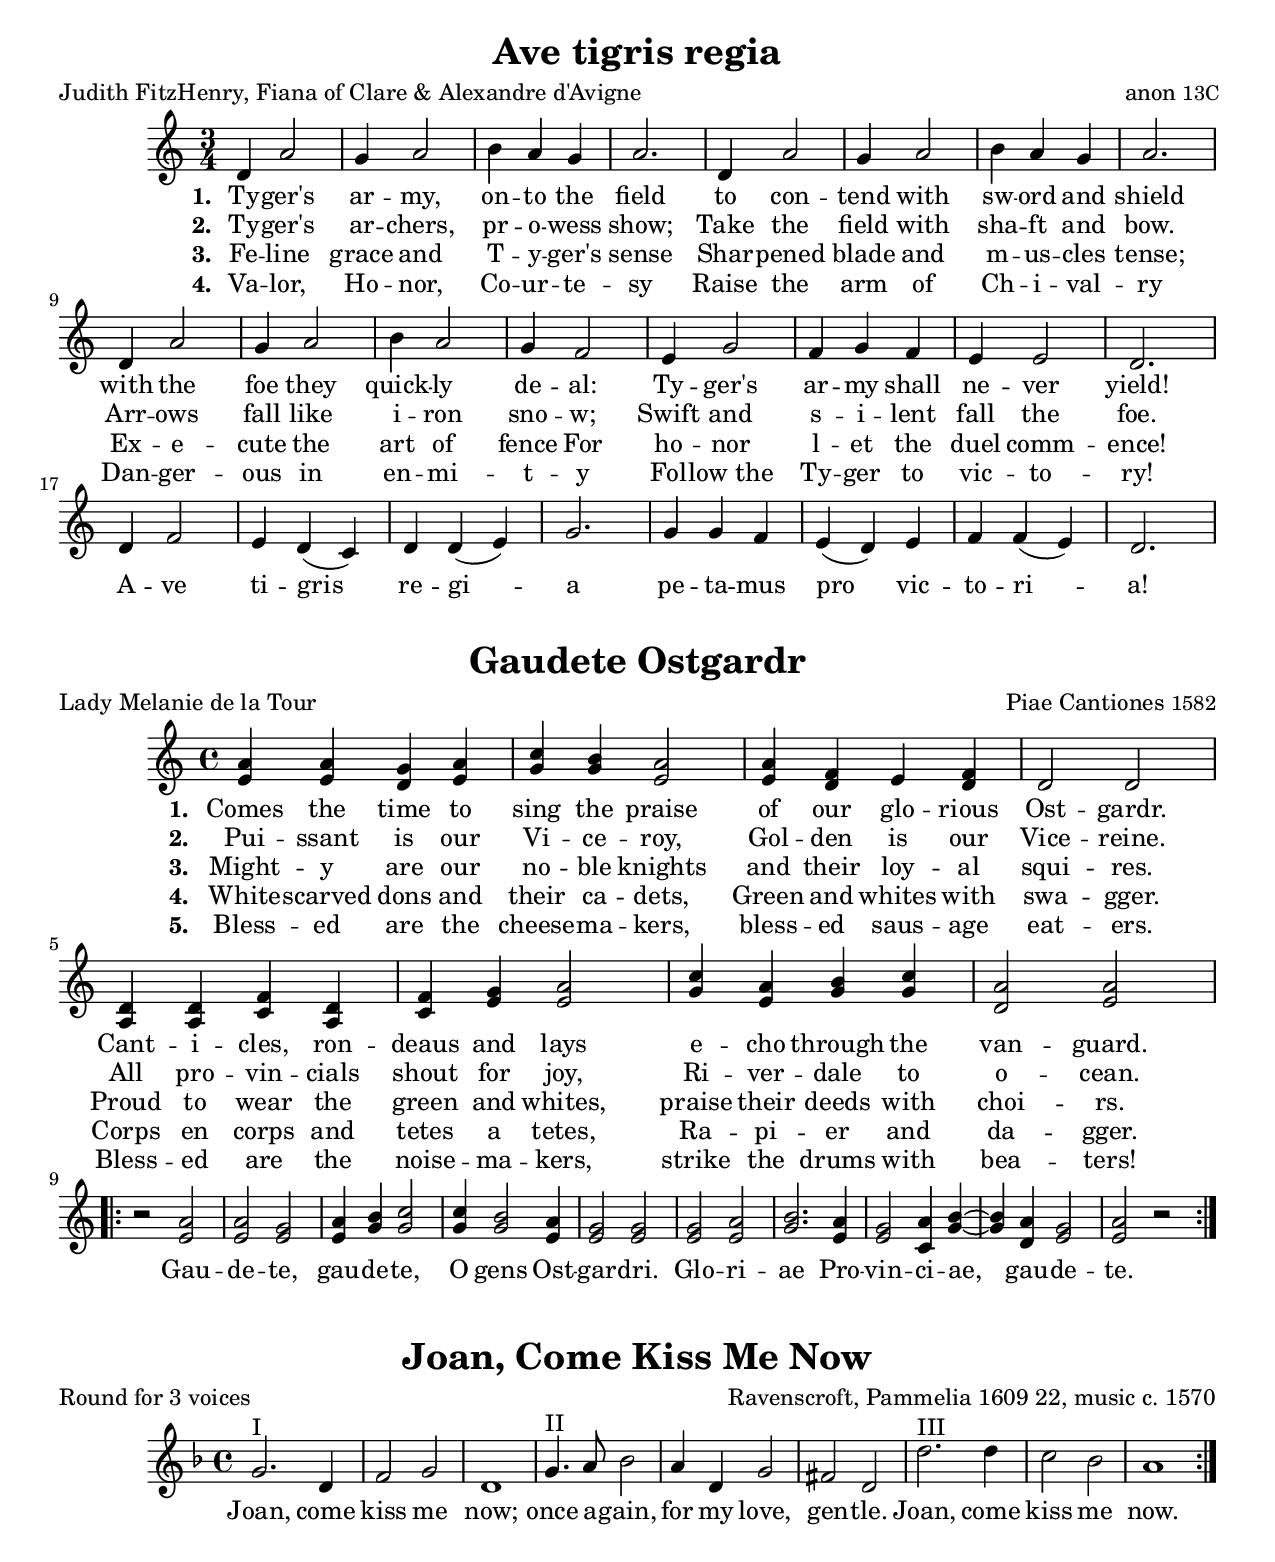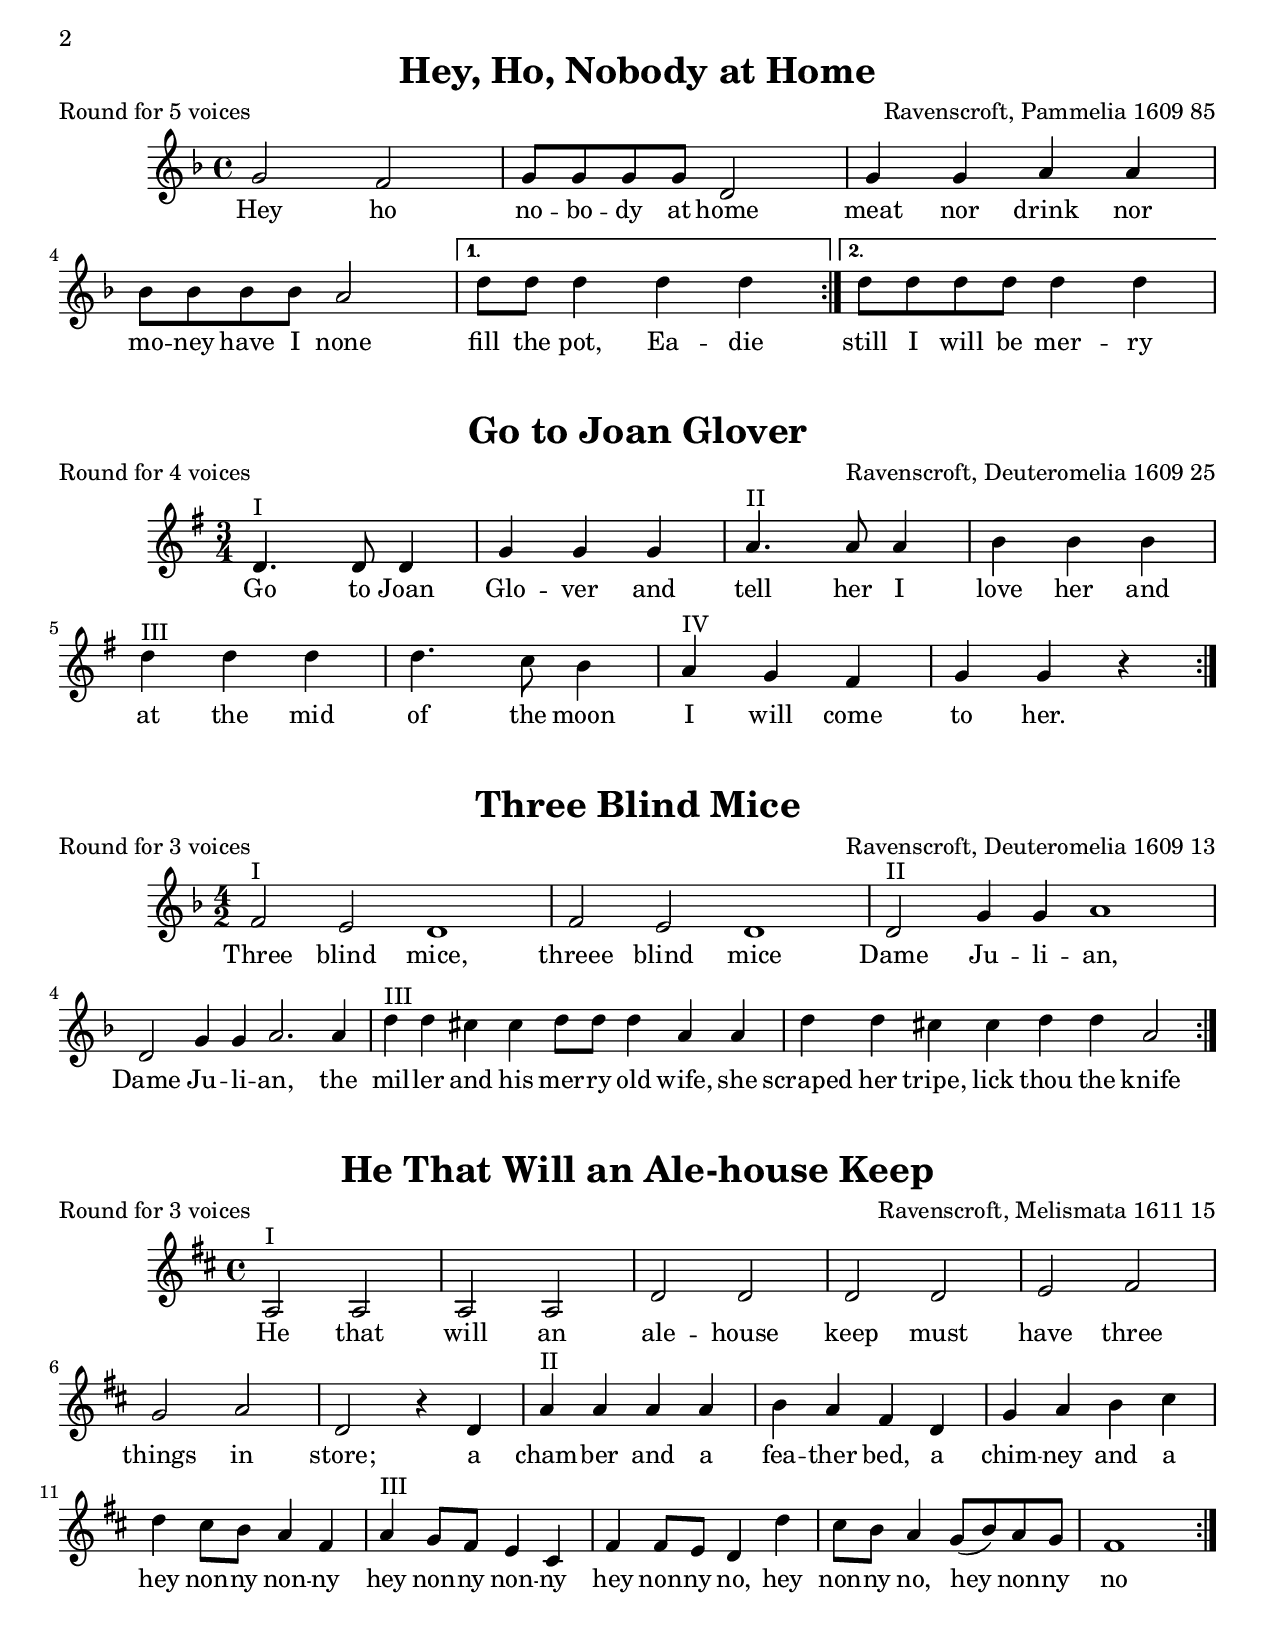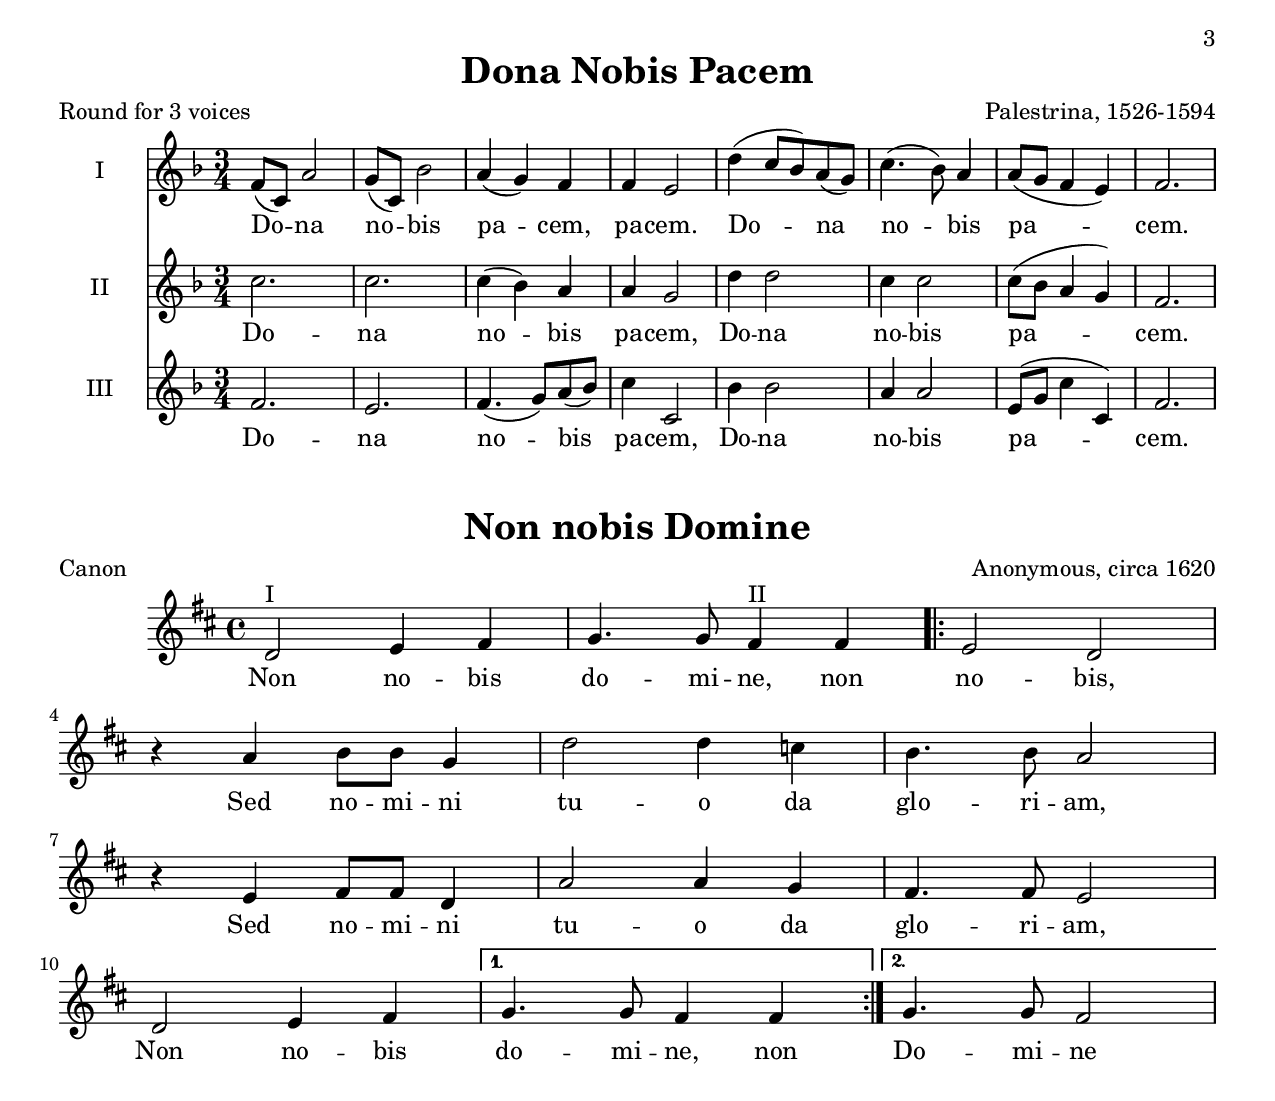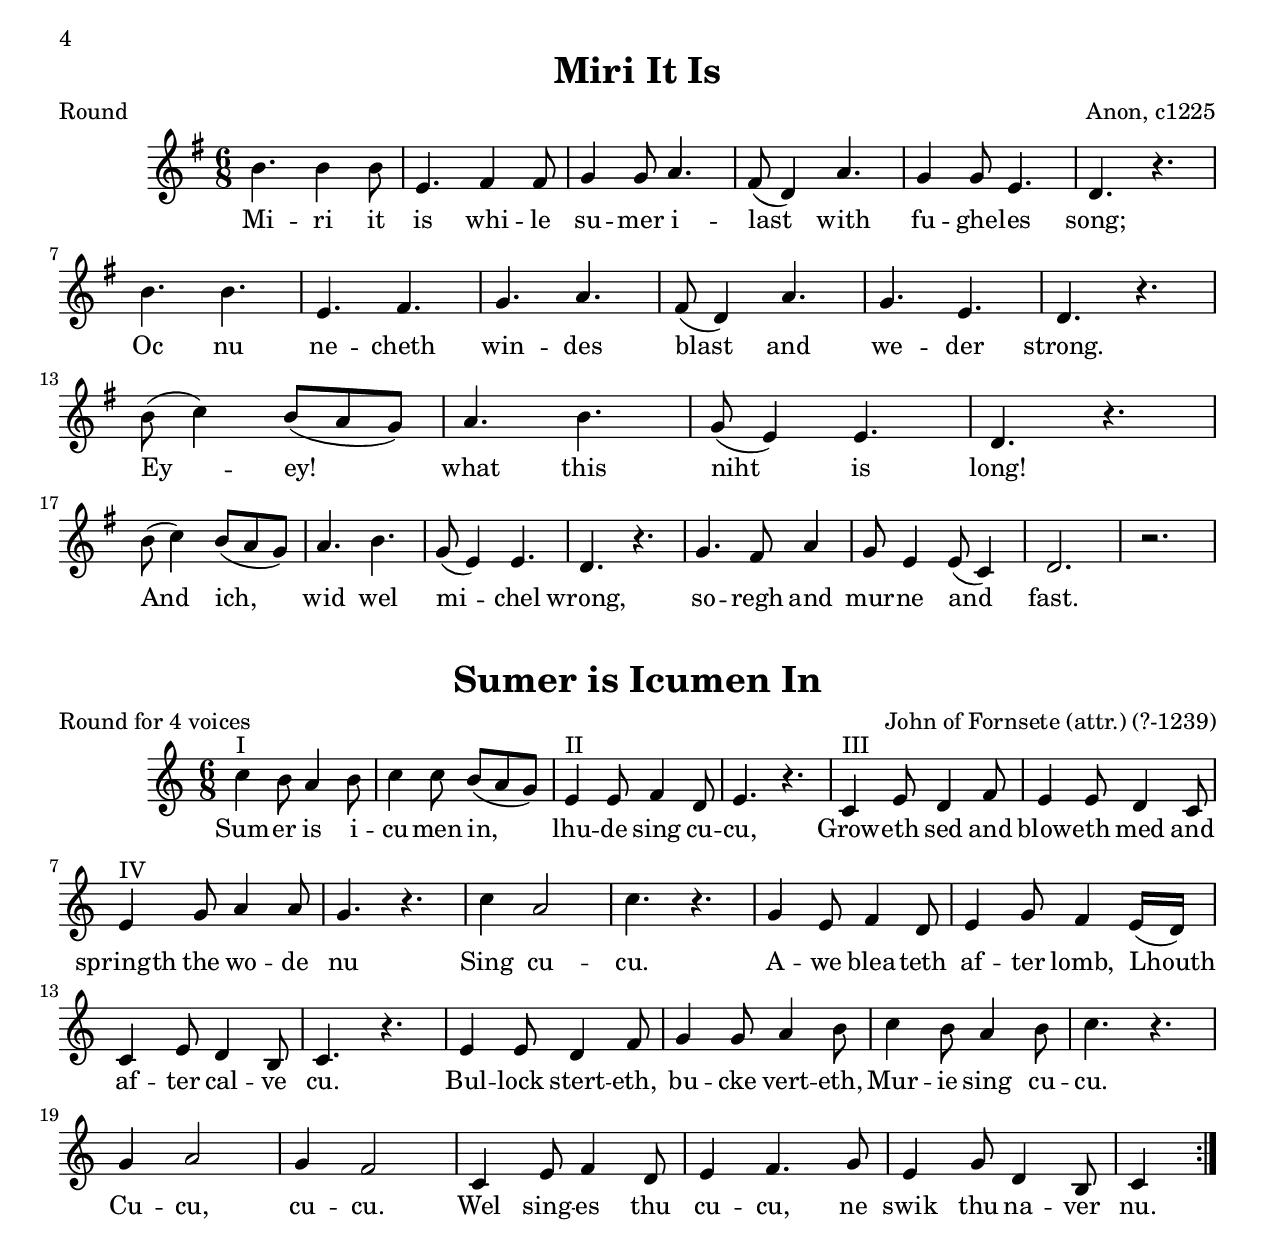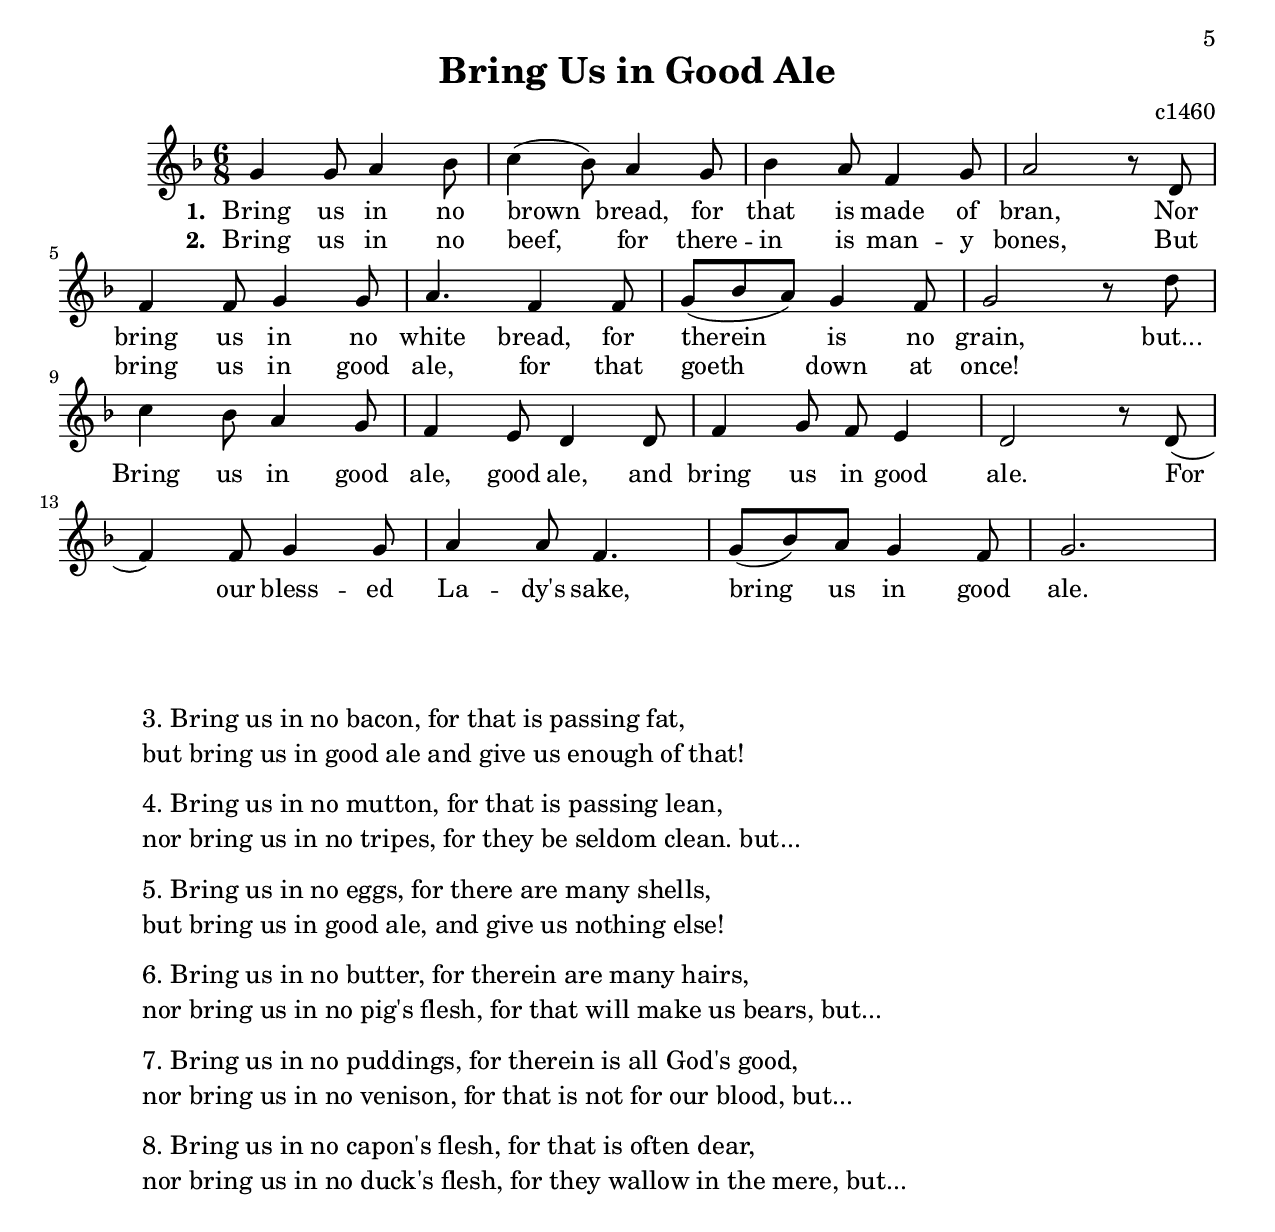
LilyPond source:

#(set-default-paper-size "letter")
\paper {
  print-all-headers = ##t
  ragged-bottom = ##t
}
\version "2.18.0"

\paper {
  print-all-headers = ##t
}

melody = \relative c' {
  \clef treble
  \key c \major
  \time 3/4
  
  d4 a'2 g4 a2 b4 a g a2.
  d,4 a'2 g4 a2 b4 a g a2.
  d,4 a'2 g4 a2 b4 a2 g4 f2
  e4 g2 f4 g f e e2 d2.
}

refrain = \relative c' {
  d4 f2 e4 d( c) d d( e) g2.
  g4 g f e( d) e f f( e) d2.
}

chorus = \lyricmode {
  A -- ve ti -- gris re -- gi -- a
  pe -- ta -- mus pro vic -- to -- ri -- a!
}

stanzaOne = { 
 \set stanza = #"1. "
 \lyricmode {
  Ty -- ger's ar -- my, on -- to the field
  to con -- tend with sw -- ord and shield
  with the foe they quick -- ly de -- al:
  Ty -- ger's ar -- my shall ne -- ver yield!
 }
}

stanzaTwo = { 
 \set stanza = #"2. "
 \lyricmode {
  Ty -- ger's ar -- chers, pr -- o -- wess show;
  Take the field with sha -- ft and bow.
  Arr -- ows fall like i -- ron sno -- w;
  Swift and s -- i -- lent fall the foe.
 }
}

stanzaThree = { 
 \set stanza = #"3. "
 \lyricmode {
  Fe -- line grace and T -- y -- ger's sense
  Shar -- pened blade and m -- us -- cles tense;
  Ex -- e -- cute the art of fence For
  ho -- nor l -- et the duel comm -- ence!
 }
}

stanzaFour = { 
 \set stanza = #"4. "
 \lyricmode {
  Va -- lor, Ho -- nor, Co -- ur -- te -- sy
  Raise the arm of Ch -- i -- val -- ry
  Dan -- ger -- ous in en -- mi -- t -- y
  Fol -- low_the Ty -- ger to vic -- to -- ry!
 }
}

\score{
  \header {
    title = "Ave tigris regia"
    poet = "Judith FitzHenry, Fiana of Clare & Alexandre d'Avigne"
    composer =  \markup { "anon" \small "13C" }
  }

  <<
    \new Voice = "one" {
      \melody
      \break
      \refrain
    }
    \new Lyrics \lyricsto "one" { \stanzaOne \chorus }
    \new Lyrics \lyricsto "one" { \stanzaTwo }
    \new Lyrics \lyricsto "one" { \stanzaThree }
    \new Lyrics \lyricsto "one" { \stanzaFour }
   >>
  \layout { }
  \midi { }
}


%{
Gaudete Ostgardr.  music traditional, lyrics by Lady Melanie de la Tour
%}


\version "2.12.3"

\paper {
  print-all-headers = ##t
}

melody = \relative c' {
  \clef treble
  \key c \major
  \time 4/4
  
  <e a>4 <e a> <d g> <e a> <g c> <g b> <e a>2 <e a>4 <d f> e <d f> d2 d
  <a d>4 <a d> <c f> <a d> <c f> <e g> <e a>2 <g c>4 <e a> <g b> <g c> <d a'>2 <e a>
}

refrain = \relative c' \repeat volta 2 {  
  r2 <e a> <e a> <e g> <e a>4 <g b> <g c>2 <g c>4 <g b>2 <e a>4 <e g>2 <e g>
  <e g> <e a> <g b>2. <e a>4 <e g>2 <c a'>4 <g' b>~ <g b> <d a'> <e g>2 <e a> r2
}

chorus = \lyricmode {
  Gau -- de -- te, gau -- de -- te, O gens Ost -- gar -- dri.
  Glo -- ri -- ae Pro -- vin -- ci -- ae, gau -- de -- te.
}

stanzaOne = { 
 \set stanza = #"1. "
 \lyricmode {
  Comes the time to sing the praise
  of our glo -- rious Ost -- gardr.
  Cant -- i -- cles, ron -- deaus and lays
  e -- cho through the van -- guard.
 }
}

stanzaTwo = { 
 \set stanza = #"2. "
 \lyricmode {
  Pui -- ssant is our Vi -- ce -- roy,
  Gol -- den is our Vice -- reine.
  All pro -- vin -- cials shout for joy,
  Ri -- ver -- dale to o -- cean.
 }
}

stanzaThree = { 
 \set stanza = #"3. "
 \lyricmode {
  Might -- y are our no -- ble knights
  and their loy -- al squi -- res.
  Proud to wear the green and whites,
  praise their deeds with choi -- rs.
 }
}

stanzaFour = { 
 \set stanza = #"4. "
 \lyricmode {
  White -- scarved dons and their ca -- dets,
  Green and whites with swa -- gger.
  Corps en corps and tetes a tetes,
  Ra -- pi -- er and da -- gger.
 }
}

stanzaFive = { 
 \set stanza = #"5. "
 \lyricmode {
  Bless -- ed are the cheese -- ma -- kers,
  bless -- ed saus -- age eat -- ers.
  Bless -- ed are the noise -- ma -- kers,
  strike the drums with bea -- ters!
 }
}

\score{
  <<
    \new Voice = "one" {
      \melody 
      \break 
      \refrain
    }
    \new Lyrics \lyricsto "one" { \stanzaOne \chorus }
    \new Lyrics \lyricsto "one" \stanzaTwo
    \new Lyrics \lyricsto "one" \stanzaThree
    \new Lyrics \lyricsto "one" \stanzaFour
    \new Lyrics \lyricsto "one" \stanzaFive
   >>
  \layout { }
  \midi { }
\header{
  title = "Gaudete Ostgardr"
  poet = "Lady Melanie de la Tour"
  composer =  \markup { "Piae Cantiones" \small "1582" }
}
}

%{
round
%}

\paper {
  print-all-headers = ##t
}

melody = \relative c'' {
    \clef treble
	\key f \major
 \repeat volta 2 {  
g2.^"I" d4 f2 g d1
g4.^"II" a8 bes2 a4 d, g2 fis d
d'2.^"III" d4 c2 bes a1
 }
}

verse = \lyricmode {
\repeat volta 2 { 
    Joan, come kiss me now;
    once a -- gain, for my love, gen -- tle.
    Joan, come kiss me now. }
  }

\score{
  <<
    \new Voice = "one" {
      \melody
    }
    \new Lyrics \lyricsto "one" { \verse }
   >>
\header{
  title = "Joan, Come Kiss Me Now"
  composer = "Ravenscroft, Pammelia 1609 22, music c. 1570"
  poet = "Round for 3 voices"
}
  \layout { }
  \midi { }
}

\version "2.18.2"  % necessary for upgrading to future LilyPond versions.



\pageBreak
%{
round
%}

\paper {
  print-all-headers = ##t
}

melody = \relative c'' {
    \clef treble
	\key f \major
 \repeat volta 2 {  
g2 f g8 g g g d2
g4 g a a bes8 bes bes bes a2	
 }
\alternative {
  { d8 d d4 d d }
  { d8 d d d d4 d }
 }
}

verse = \lyricmode {
\repeat volta 2 { 
    Hey ho no -- bo -- dy at home
    meat nor drink nor 
    mo -- ney have I none }
\alternative {
  { fill the pot, Ea -- die }
  { still I will be mer -- ry }
  }

  }

\score{
  <<
    \new Voice = "one" {
      \melody
    }
    \new Lyrics \lyricsto "one" { \verse }
   >>
\header{
  title = "Hey, Ho, Nobody at Home"
  composer = "Ravenscroft, Pammelia 1609 85"
  poet = "Round for 5 voices"
}
  \layout { }
  \midi { }
}

\version "2.18.2"  % necessary for upgrading to future LilyPond versions.


%{
round
%}

\paper {
  print-all-headers = ##t
}

melody = \relative c' {
    \clef treble
	\key g \major
	\time 3/4
 \repeat volta 2 {  
d4.^"I" d8 d4 g g g
a4.^"II" a8 a4 b b b 
d^"III" d d d4. c8 b4 
a^"IV" g fis g g r
 }
}

verse = \lyricmode {
\repeat volta 2 { 
    Go to Joan Glo -- ver and
    tell her I love her and
    at the mid of the moon
    I will come to her. }
  }

\score{
  <<
    \new Voice = "one" {
      \melody
    }
    \new Lyrics \lyricsto "one" { \verse }
   >>
\header{
  title = "Go to Joan Glover"
  composer = "Ravenscroft, Deuteromelia 1609 25"
  poet = "Round for 4 voices"
}
  \layout { }
  \midi { }
}

\version "2.18.2"  % necessary for upgrading to future LilyPond versions.




%{
round
%}

\paper {
  print-all-headers = ##t
}

melody = \relative c' {
    \clef treble
	\key f \major
  \time 4/2
 \repeat volta 2 {  
  f2^"I" e d1 f2 e d1
  d2^"II" g4 g a1 d,2 g4 g a2. a4
  d^"III" d cis cis d8 d d4 a a
  d d cis cis d d a2
 }
}

verse = \lyricmode {
\repeat volta 2 { 
    Three blind mice, threee blind mice
    Dame Ju -- li -- an, Dame Ju -- li -- an, the
    mil -- ler and his mer -- ry old wife, she
    scraped her tripe, lick thou the knife }
  }

\score{
  <<
    \new Voice = "one" {
      \melody
    }
    \new Lyrics \lyricsto "one" { \verse }
   >>
\header{
  title = "Three Blind Mice"
  composer = "Ravenscroft, Deuteromelia 1609 13"
  poet = "Round for 3 voices"
}
  \layout { }
  \midi { }
}

\version "2.18.2"  % necessary for upgrading to future LilyPond versions.




%{
round
%}

\paper {
  print-all-headers = ##t
}

melody = \relative c' {
    \clef treble
	\key d \major
	\time 4/4
 \repeat volta 2 {  
a^"I" a a a d d d d 
e fis g a d,2 r4 d
a'^"II" a a a b a fis d
g a b cis d cis8 b a4 fis
a^"III" g8 fis e4 cis
fis fis8 e d4 
d' cis8 b a4 
g8( b) a g fis1
 }
}

verse = \lyricmode {
\repeat volta 2 { 
    He that will an ale -- house keep must 
    have three things in store; a
    cham -- ber and a fea -- ther bed, a
    chim -- ney and a 
    hey non -- ny non -- ny
    hey non -- ny non -- ny
    hey non -- ny no,
    hey non -- ny no,
    hey non -- ny no
   }
  }

\score{
  <<
    \new Voice = "one" {
      \melody
    }
    \new Lyrics \lyricsto "one" { \verse }
   >>
\header{
  title = "He That Will an Ale-house Keep"
  composer = "Ravenscroft, Melismata 1611 15"
  poet = "Round for 3 voices"
}
  \layout { }
  \midi { }
}

\version "2.18.2"  % necessary for upgrading to future LilyPond versions.





\pageBreak
%{
grant us thy peace
%}
\paper {
  print-all-headers = ##t
}

\score {

<<
	\relative c' {
	\time 3/4
	\key f \major
    \set Staff.instrumentName = #"I"
    f8( c) a'2 | g8( c,) bes'2 | a4( g) f | f e2 | 
	d'4( c8 bes) a( g) | c4.( bes8) a4 | a8( g f4 e) | f2. | 
  }
 \addlyrics {
    Do -- na no -- bis pa -- cem, pa -- cem. Do -- na no -- bis pa -- cem.
  }
\relative c' {
	\time 3/4
	\key f \major
    \set Staff.instrumentName = #"II"
	c' | c | c4( bes) a | a g2 | 
	d'4 d2 | c4 c2 | c8( bes a4 g) | f2. | \break
  }
 \addlyrics {
	Do -- na no -- bis pa -- cem, Do -- na no -- bis pa -- cem.
  }
\relative c' {
	\time 3/4
	\key f \major
    \set Staff.instrumentName = #"III"
	f | e | f4.( g8) a( bes) | c4 c,2 | 
	bes'4 bes2 | a4 a2 | e8( g c4 c,) | f2.
  }
 \addlyrics {
	Do -- na no -- bis pa -- cem, Do -- na no -- bis pa -- cem.
  }
>>
\header{
  title = "Dona Nobis Pacem"
  composer = "Palestrina, 1526-1594"
  poet = "Round for 3 voices"
}
}

\version "2.18.2"  % necessary for upgrading to future LilyPond versions.

%{
celebrates the thwarting of the Gunpowder plot, 1605
%}

\paper {
  print-all-headers = ##t
}


motif = 
\relative c' {
	d2^"I" e4 fis g4. g8 fis4^"II" fis 
\repeat volta 2 { e2 d 
\break
	r4 a' b8 b g4 d'2 d4 c b4. b8 a2
\break
	r4 e fis8 fis d4 a'2 a4 g fis4. fis8 e2
\break
	d2 e4 fis }
\alternative {
  { g4. g8 fis4 fis }
  { g4. g8 fis2 }
 }
}

\score{
<<
	\relative c' {
	\time 4/4
	\key d \major
\motif
  }
 \addlyrics {
Non no -- bis do -- mi -- ne, non 
\repeat volta 2 { no -- bis,
Sed no -- mi -- ni tu -- o da glo -- ri -- am,
Sed no -- mi -- ni tu -- o da glo -- ri -- am,
Non no -- bis }
\alternative {
  { do -- mi -- ne, non }
  { Do -- mi -- ne }
  }
}
>>
\header{
  title = "Non nobis Domine"
  composer = "Anonymous, circa 1620"
  poet = "Canon"
}
  \layout { }
  \midi { }
}


\version "2.18.2"  % necessary for upgrading to future LilyPond versions.


\pageBreak
%{
Miri It Is
Anon. c1225
round
summer's end
%}

\paper {
  print-all-headers = ##t
}

melody = \relative c' {
    \clef treble
	\time 6/8
	\key g \major
  	b'4. b4 b8
	e,4. fis4 fis8
	g4 g8 a4.
	fis8( d4) a'4.
	g4 g8 e4.
	d r
\break
 	b' b 
	e, fis 
	g a
	fis8( d4) a'4.
	g e
	d r
\break
	b'8( c4) b8( a g)
	a4. b
	g8( e4) e4.
	d r
\break
	b'8( c4) b8( a g)
	a4. b
	g8( e4) e4.
	d r
	g fis8 a4
	g8 e4 e8( c4)
	d2.
	r
}
verse = \lyricmode {
    Mi -- ri it is whi -- le su -- mer i -- last with fu -- ghe -- les song;
	Oc nu ne -- cheth win -- des blast and we -- der strong.
	Ey -- ey! what this niht is long! And ich, wid wel
	mi -- chel wrong, so -- regh and mur -- ne and fast.
  }

\score{
  <<
    \new Voice = "one" {
      \melody
    }
    \new Lyrics \lyricsto "one" { \verse }
   >>
\header{
  title = "Miri It Is"
  composer = "Anon, c1225"
  poet = "Round"
}
  \layout { }
  \midi { }
}

\version "2.18.2"  % necessary for upgrading to future LilyPond versions.

%{
round
%}

\paper {
  print-all-headers = ##t
}

melody = \relative c'' {
    \clef treble
	\key c \major
	\time 6/8
 \repeat volta 2 {  
c4^"I" b8 a4 b8 c4 c8 b( a g )
e4^"II" e8 f4 d8 e4. r
c4^"III" e8 d4 f8 e4 e8 d4 c8
e4^"IV" g8 a4 a8 g4. r
c4 a2 c4. r g4 e8 f4 d8 e4 g8 f4 
e16( d) c4 e8 d4 b8 c4. r
e4 e8 d4 f8 g4 g8 a4 b8
c4 b8 a4 b8 c4. r
g4 a2 g4 f2
c4 e8 f4 d8 e4 f4. g8 e4 g8 d4 b8 c4
 }
}

verse = \lyricmode {
\repeat volta 2 { 
    Sum -- er is i -- cu -- men in, lhu -- de sing cu -- cu,
    Grow -- eth sed and blow -- eth med and springth the wo -- de nu
    Sing cu -- cu. A -- we blea -- teth af -- ter lomb,
    Lhouth af -- ter cal -- ve cu.
    Bul -- lock stert -- eth, bu -- cke vert -- eth,
    Mur -- ie sing cu -- cu.
	Cu -- cu, cu -- cu.
    Wel sing -- es thu cu -- cu, ne swik thu na -- ver nu. }
  }

\score{
  <<
    \new Voice = "one" {
      \melody
    }
    \new Lyrics \lyricsto "one" { \verse }
   >>
\header{
  title = "Sumer is Icumen In"
  composer = "John of Fornsete (attr.) (?-1239)"
  poet = "Round for 4 voices"
}
  \layout { }
  \midi { }
}

\version "2.18.2"  % necessary for upgrading to future LilyPond versions.





\pageBreak
%{
feast
%}


\paper {
  print-all-headers = ##t
}

myVerse = 
\relative c'' {
	\time 6/8
	\key f \major
	g4 g8 a4 bes8
	c4( bes8) a4 g8
	bes4 a8 f4 g8
	a2 r8 d,
	f4 f8 g4 g8
	a4. f4 f8
	g( bes a) g4 f8
	g2 r8 d' 
 }

verseOneLyrics = \lyricmode {
  \set stanza = #"1. "
Bring us in no brown bread, for that is made of bran,
Nor bring us in no white bread, for therein is no grain, but...
  }

verseTwoLyrics = \lyricmode {
  \set stanza = #"2. "
Bring us in no beef, for there -- in is man -- y bones,
But bring us in good ale, for that goeth down at once!
  }

myChorus = 
\relative c'' {
	c4 bes8 a4 g8
	f4 e8 d4 d8
	f4 g8 f e4
	d2 r8 d( 
	f4) f8 g4 g8 
	a4 a8 f4.
	g8( bes) a g4 f8
	g2.
 }

chorusLyrics = \lyricmode {
	Bring us in good ale, good ale,
	and bring us in good ale.  For our bless -- ed La -- dy's sake, 
	bring us in good ale.
  }

\score{ 
<<
    \new Voice = "melody" { \myVerse \break \myChorus } 
    \new Lyrics \lyricsto "melody" { \verseOneLyrics \chorusLyrics } 
    \new Lyrics \lyricsto "melody" {  \verseTwoLyrics } 
>>

  \layout { }
\header{
  title = "Bring Us in Good Ale"
  composer = "c1460"
}
}

\markup { 
  \hspace #8
  \larger
  \column{
  \vspace #2
  \line{ 3. Bring us in no bacon, for that is passing fat, }
  \line { but bring us in good ale and give us enough of that! }
  \vspace #0.5
  \line{ 4. Bring us in no mutton, for that is passing lean, }
  \line { nor bring us in no tripes, for they be seldom clean. but... }
  \vspace #0.5
  \line{ 5. Bring us in no eggs, for there are many shells, }
  \line { but bring us in good ale, and give us nothing else! }
  \vspace #0.5
  \line{ 6. Bring us in no butter, for therein are many hairs, }
  \line { nor bring us in no pig's flesh, for that will make us bears, but... }
  \vspace #0.5
  \line{ 7. Bring us in no puddings, for therein is all God's good, }
  \line { nor bring us in no venison, for that is not for our blood, but... }
  \vspace #0.5
  \line{ 8. Bring us in no capon's flesh, for that is often dear, }
  \line { nor bring us in no duck's flesh, for they wallow in the mere, but... }
  }
}


\version "2.18.2"  % necessary for upgrading to future LilyPond versions.

